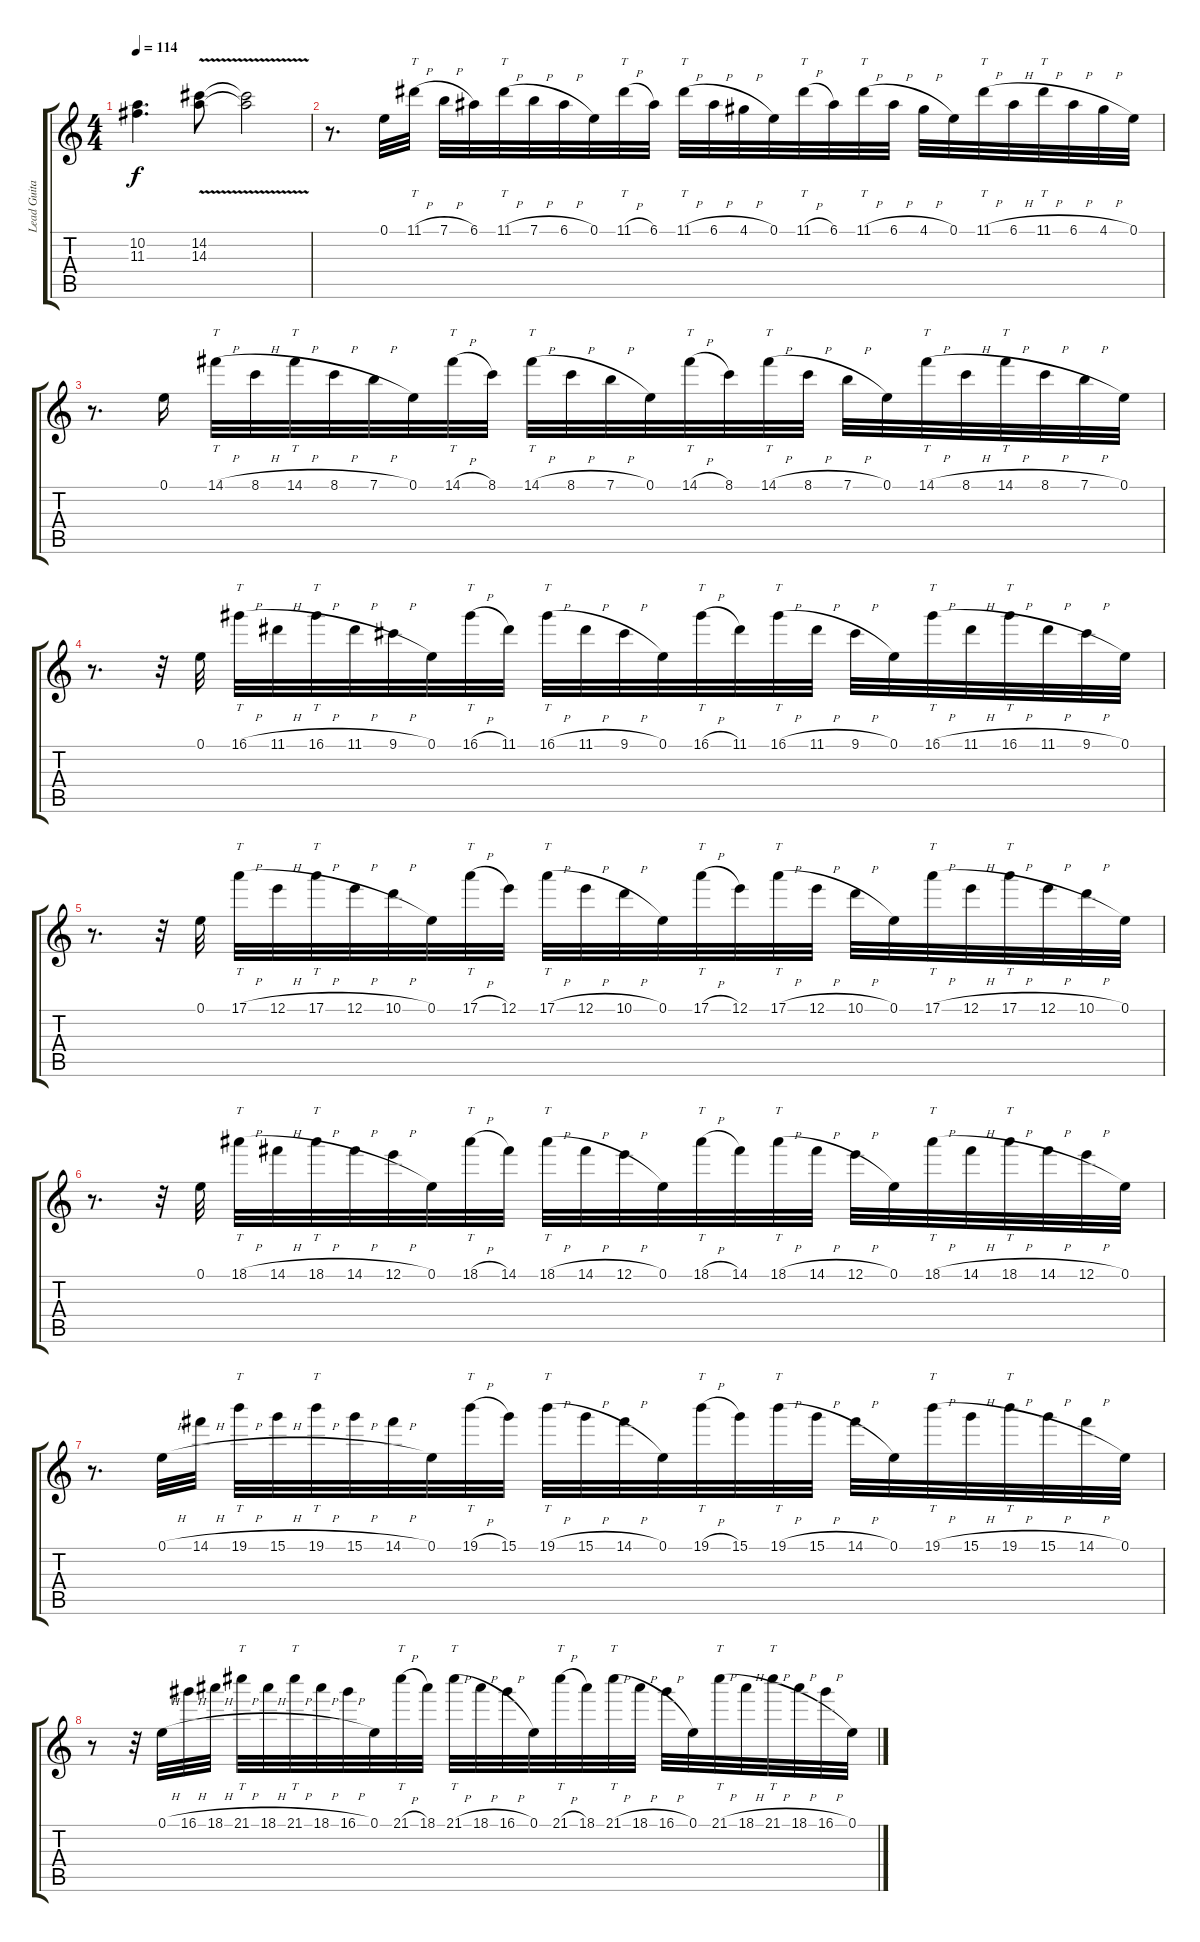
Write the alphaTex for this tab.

\track ("Lead Guitar" "Lead Guita") {instrument distortionguitar}
\staff {score tabs}
\tuning (E4 B3 G3 D3 A2 E2) {hide}
\ts (4 4)
\tempo 114
\clef g2
\ks c
(10.2{t} 11.3{t}).4{d dy f} (14.2{v} 14.3{v}).8 (14.2{t} 14.3{t}).2 |
r.8{d} 0.1.32 11.1{h}.32{tt} 7.1{h}.32 6.1.32 11.1{h}.32{tt} 7.1{h}.32 6.1{h}.32 0.1.32 11.1{h}.32{tt} 6.1.32 11.1{h}.32{tt} 6.1{h}.32 4.1{h}.32 0.1.32 11.1{h}.32{tt} 6.1.32 11.1{h}.32{tt} 6.1{h}.32 4.1{h}.32 0.1.32 11.1{h}.32{tt} 6.1{h}.32 11.1{h}.32{tt} 6.1{h}.32 4.1{h}.32 0.1.32 |
r.8{d} 0.1.16 14.1{h}.32{tt} 8.1{h}.32 14.1{h}.32{tt} 8.1{h}.32 7.1{h}.32 0.1.32 14.1{h}.32{tt} 8.1.32 14.1{h}.32{tt} 8.1{h}.32 7.1{h}.32 0.1.32 14.1{h}.32{tt} 8.1.32 14.1{h}.32{tt} 8.1{h}.32 7.1{h}.32 0.1.32 14.1{h}.32{tt} 8.1{h}.32 14.1{h}.32{tt} 8.1{h}.32 7.1{h}.32 0.1.32 |
r.8{d} r.32 0.1.32 16.1{h}.32{tt} 11.1{h}.32 16.1{h}.32{tt} 11.1{h}.32 9.1{h}.32 0.1.32 16.1{h}.32{tt} 11.1.32 16.1{h}.32{tt} 11.1{h}.32 9.1{h}.32 0.1.32 16.1{h}.32{tt} 11.1.32 16.1{h}.32{tt} 11.1{h}.32 9.1{h}.32 0.1.32 16.1{h}.32{tt} 11.1{h}.32 16.1{h}.32{tt} 11.1{h}.32 9.1{h}.32 0.1.32 |
r.8{d} r.32 0.1.32 17.1{h}.32{tt} 12.1{h}.32 17.1{h}.32{tt} 12.1{h}.32 10.1{h}.32 0.1.32 17.1{h}.32{tt} 12.1.32 17.1{h}.32{tt} 12.1{h}.32 10.1{h}.32 0.1.32 17.1{h}.32{tt} 12.1.32 17.1{h}.32{tt} 12.1{h}.32 10.1{h}.32 0.1.32 17.1{h}.32{tt} 12.1{h}.32 17.1{h}.32{tt} 12.1{h}.32 10.1{h}.32 0.1.32 |
r.8{d} r.32 0.1.32 18.1{h}.32{tt} 14.1{h}.32 18.1{h}.32{tt} 14.1{h}.32 12.1{h}.32 0.1.32 18.1{h}.32{tt} 14.1.32 18.1{h}.32{tt} 14.1{h}.32 12.1{h}.32 0.1.32 18.1{h}.32{tt} 14.1.32 18.1{h}.32{tt} 14.1{h}.32 12.1{h}.32 0.1.32 18.1{h}.32{tt} 14.1{h}.32 18.1{h}.32{tt} 14.1{h}.32 12.1{h}.32 0.1.32 |
r.8{d} 0.1{h}.32 14.1{h}.32 19.1{h}.32{tt} 15.1{h}.32 19.1{h}.32{tt} 15.1{h}.32 14.1{h}.32 0.1.32 19.1{h}.32{tt} 15.1.32 19.1{h}.32{tt} 15.1{h}.32 14.1{h}.32 0.1.32 19.1{h}.32{tt} 15.1.32 19.1{h}.32{tt} 15.1{h}.32 14.1{h}.32 0.1.32 19.1{h}.32{tt} 15.1{h}.32 19.1{h}.32{tt} 15.1{h}.32 14.1{h}.32 0.1.32 |
r.8 r.32 0.1{h}.32 16.1{h}.32 18.1{h}.32 21.1{h}.32{tt} 18.1{h}.32 21.1{h}.32{tt} 18.1{h}.32 16.1{h}.32 0.1.32 21.1{h}.32{tt} 18.1.32 21.1{h}.32{tt} 18.1{h}.32 16.1{h}.32 0.1.32 21.1{h}.32{tt} 18.1.32 21.1{h}.32{tt} 18.1{h}.32 16.1{h}.32 0.1.32 21.1{h}.32{tt} 18.1{h}.32 21.1{h}.32{tt} 18.1{h}.32 16.1{h}.32 0.1.32
